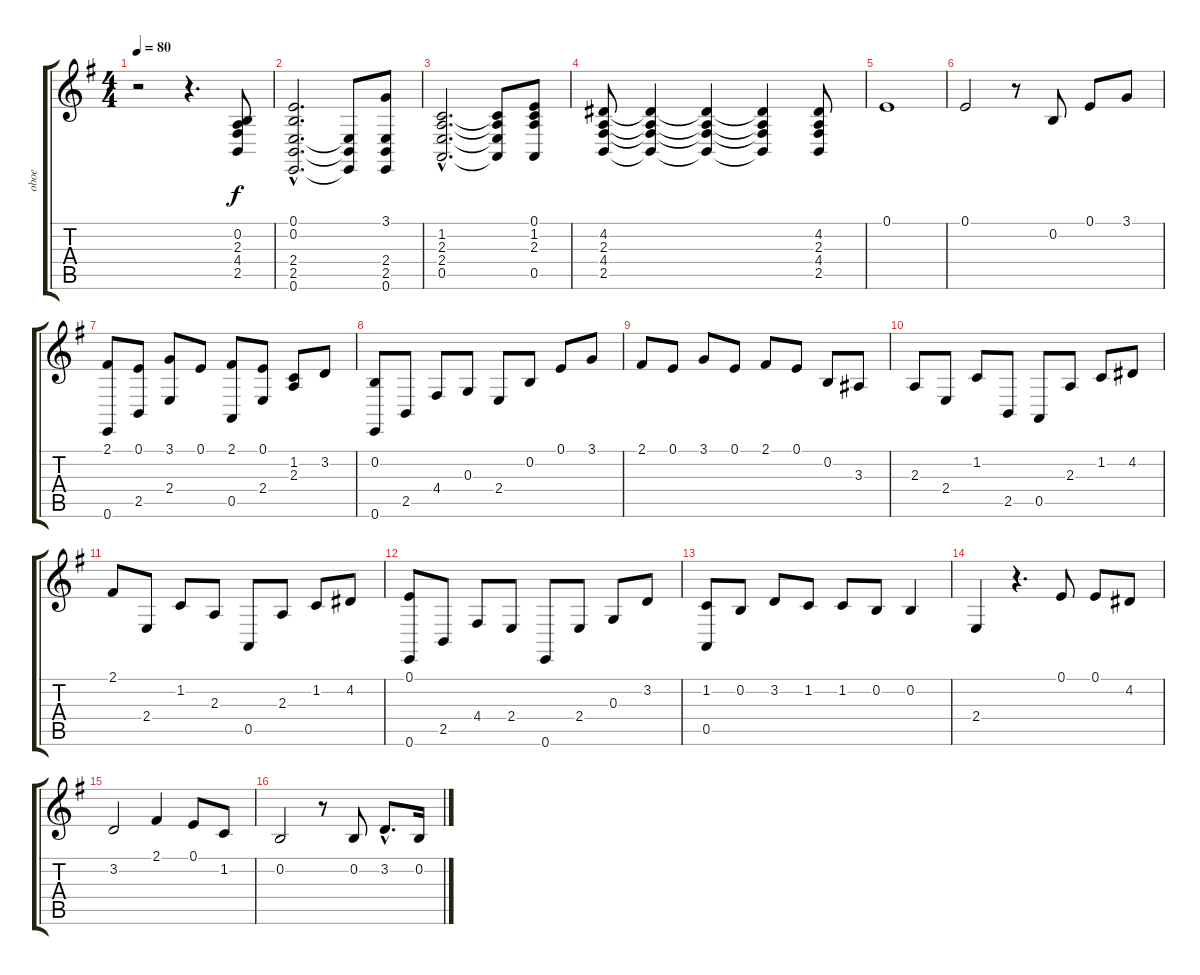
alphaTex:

\track ("oboe" "oboe") {instrument oboe}
\staff {score tabs}
\tuning (E4 B3 G3 D3 A2 E2) {hide}
\ts (4 4)
\tempo 80
\clef g2
\ks g
r.2{dy f volume 9 instrument oboe} r.4{d} (0.2 2.3 4.4 2.5).8 |
(0.1{hac} 0.2{hac} 2.4{hac} 2.5{hac} 0.6{hac}).2{d} (2.4{t} 2.5{t} 0.6{t}).8 (3.1 2.4 2.5 0.6).8 |
(1.2{hac} 2.3{hac} 2.4{hac} 0.5{hac}).2{d} (1.2{t} 2.3{t} 2.4{t} 0.5{t}).8 (0.1 1.2 2.3 0.5).8 |
(4.2 2.3 4.4 2.5).8 (4.2{t} 2.3{t} 4.4{t} 2.5{t}).4 (4.2{t} 2.3{t} 4.4{t} 2.5{t}).4 (4.2{t} 2.3{t} 4.4{t} 2.5{t}).4 (4.2 2.3 4.4 2.5).8 |
0.1.1 |
0.1.2 r.8 0.2.8 0.1.8 3.1.8 |
(2.1 0.6).8 (0.1 2.5).8 (3.1 2.4).8 0.1.8 (2.1 0.5).8 (0.1 2.4).8 (1.2 2.3).8 3.2.8 |
(0.2 0.6).8 2.5.8 4.4.8 0.3.8 2.4.8 0.2.8{volume 12} 0.1.8 3.1.8 |
2.1.8 0.1.8 3.1.8 0.1.8 2.1.8 0.1.8 0.2.8 3.3.8 |
2.3.8 2.4.8 1.2.8 2.5.8 0.5.8 2.3.8 1.2.8 4.2.8 |
2.1.8 2.4.8 1.2.8 2.3.8 0.5.8 2.3.8 1.2.8 4.2.8 |
(0.1 0.6).8 2.5.8 4.4.8 2.4.8 0.6.8 2.4.8{volume 11} 0.3.8 3.2.8 |
(1.2 0.5).8 0.2.8 3.2.8 1.2.8 1.2.8 0.2.8 0.2.4 |
2.4.4 r.4{d} 0.1.8 0.1.8 4.2.8 |
3.2.2 2.1.4 0.1.8 1.2.8 |
0.2.2 r.8 0.2.8 3.2{hac}.8{d} 0.2.16
